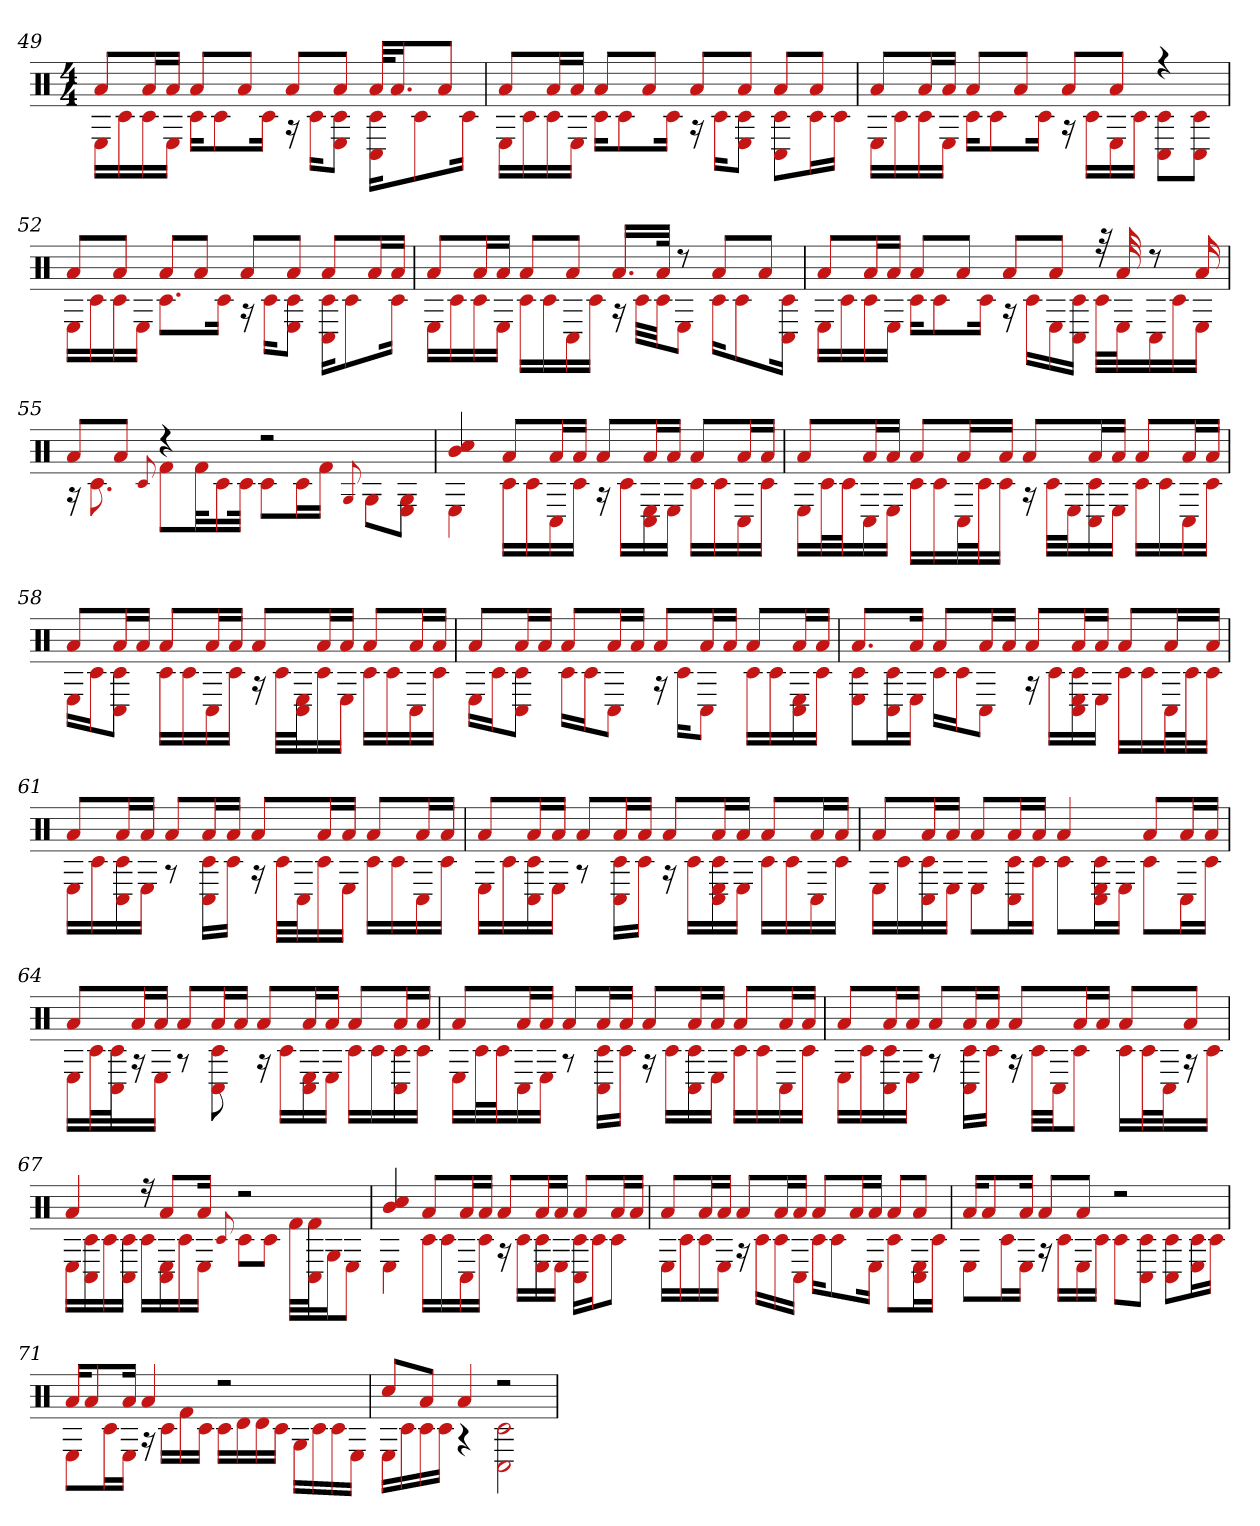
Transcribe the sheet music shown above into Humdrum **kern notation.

**kern
*part1
*staff1
*clefX
*k[]
*M4/4
=49
*^
8aL	16ELL
.	16c#
16aL	16c#
16aJJ	16EJJ
8aL	16c#KL
.	8c#
8aJ	.
.	16c#Jk
8aL	16r
.	16c#KL
8aJ	8c# 8EJ
32aKLL	16C# 16c#KL
16.aJ	.
.	8c#
8aJ	.
.	16c#Jk
=50	=50
8aL	16ELL
.	16c#
16aL	16c#
16aJJ	16EJJ
8aL	16c#KL
.	8c#
8aJ	.
.	16c#Jk
8aL	16r
.	16c#KL
8aJ	8E 8c#J
8aL	8C# 8c#L
8aJ	16c#L
.	16c#JJ
=51	=51
8aL	16ELL
.	16c#
16aL	16c#
16aJJ	16EJJ
8aL	16c#KL
.	8c#
8aJ	.
.	16c#Jk
8aL	16r
.	16c#LL
8aJ	16E
.	16c#JJ
4r	8C# 8c#L
.	8C# 8c#J
=52	=52
8aL	16ELL
.	16c#
8aJ	16c#
.	16EJJ
8aL	8.c#L
8aJ	.
.	16c#Jk
8aL	16r
.	16c#KL
8aJ	8c# 8EJ
8aL	16C# 16c#KL
.	8c#
16aL	.
16aJJ	16c#Jk
=53	=53
8aL	16ELL
.	16c#
16aL	16c#
16aJJ	16EJJ
8aL	16c#LL
.	16c#
8aJ	16C#
.	16c#JJ
16.aLL	16r
.	32c#LLL
32aJJk	32c#JJ
8r	8EJ
8aL	16c#KL
.	8c#
8aJ	.
.	16c# 16C#Jk
=54	=54
8aL	16ELL
.	16c#
16aL	16c#
16aJJ	16EJJ
8aL	16c#KL
.	8c#
8aJ	.
.	16c#Jk
8aL	16r
.	16c#LL
8aJ	16E
.	16c# 16C#JJ
32r	32c#LLL
32a	32EJ
8r	16C#
.	16c#
16a	16EJJ
=55	=55
8aL	16r
.	8.c#
8aJ	.
.	8qqc#
4r	8f#L
.	32f#kL
.	16c#
.	32c#JJk
2r	8c#L
.	16c#L
.	16f#JJ
.	8qqG
.	8GL
.	8G 8EJ
=56	=56
4cc# 4b	4E
8aL	16c#LL
.	16c#
16aL	16C#
16aJJ	16c#JJ
8aL	16r
.	16c#LL
16aL	16C# 16E
16aJJ	16EJJ
8aL	16c#LL
.	16c#
16aL	16C#
16aJJ	16c#JJ
=57	=57
8aL	16ELL
.	32c#L
.	32c#J
16aL	16C#
16aJJ	16EJJ
8aL	16c#LL
.	16c#
16aL	32C#L
.	32c#J
16aJJ	16c#JJ
8aL	16r
.	32c#LLL
.	32EJ
16aL	16C# 16c#
16aJJ	16EJJ
8aL	16c#LL
.	16c#
16aL	16C#
16aJJ	16c#JJ
=58	=58
8aL	16ELL
.	16c#J
16aL	8c# 8C#J
16aJJ	.
8aL	16c#LL
.	16c#
16aL	16C#
16aJJ	16c#JJ
8aL	16r
.	32c#LLL
.	32C# 32EJ
16aL	16c#
16aJJ	16EJJ
8aL	16c#LL
.	16c#
16aL	16C#
16aJJ	16c#JJ
=59	=59
8aL	16ELL
.	16c#J
16aL	8C# 8c#J
16aJJ	.
8aL	16c#LL
.	16c#J
16aL	8C#J
16aJJ	.
8aL	16r
.	16c#KL
16aL	8C#J
16aJJ	.
8aL	16c#LL
.	16c#
16aL	16C# 16E
16aJJ	16c#JJ
=60	=60
8.aL	8c# 8EL
.	16c# 16C#L
16aJk	16EJJ
8aL	16c#LL
.	16c#J
16aL	8C#J
16aJJ	.
8aL	16r
.	16c#LL
16aL	16c# 16E 16C#
16aJJ	16EJJ
8aL	16c#LL
.	16c#
16aL	32C#L
.	32c#J
16aJJ	16c#JJ
=61	=61
8aL	16ELL
.	16c#
16aL	16C# 16c#
16aJJ	16EJJ
8aL	8r
16aL	16C# 16c#LL
16aJJ	16c#JJ
8aL	16r
.	32c#LLL
.	32C#J
16aL	16c#
16aJJ	16EJJ
8aL	16c#LL
.	16c#
16aL	16C#
16aJJ	16c#JJ
=62	=62
8aL	16ELL
.	16c#
16aL	16c# 16C#
16aJJ	16EJJ
8aL	8r
16aL	16C# 16c#LL
16aJJ	16c#JJ
8aL	16r
.	16c#LL
16aL	16C# 16c# 16E
16aJJ	16EJJ
8aL	16c#LL
.	16c#
16aL	16C#
16aJJ	16c#JJ
=63	=63
8aL	16ELL
.	16c#
16aL	16c# 16C#
16aJJ	16EJJ
8aL	8EL
16aL	16C# 16c#L
16aJJ	16c#JJ
4a	8c#L
.	16c# 16C# 16EL
.	16EJJ
8aL	8c#L
16aL	16C#L
16aJJ	16c#JJ
=64	=64
8aL	16ELL
.	32c#L
.	32c# 32C#J
16aL	16r
16aJJ	16EJJ
8aL	8r
16aL	8c# 8C#
16aJJ	.
8aL	16r
.	16c#LL
16aL	16C# 16E
16aJJ	16EJJ
8aL	16c#LL
.	16c#
16aL	16C# 16c#
16aJJ	16c#JJ
=65	=65
8aL	16ELL
.	32c#L
.	32c#J
16aL	16C#
16aJJ	16EJJ
8aL	8r
16aL	16c# 16C#LL
16aJJ	16c#JJ
8aL	16r
.	16c#LL
16aL	16C# 16c#
16aJJ	16EJJ
8aL	16c#LL
.	16c#
16aL	16C#
16aJJ	16c#JJ
=66	=66
8aL	16ELL
.	16c#
16aL	16c# 16C#
16aJJ	16EJJ
8aL	8r
16aL	16C# 16c#LL
16aJJ	16c#JJ
8aL	16r
.	32c#LLL
.	32C#JJ
16aL	8c#J
16aJJ	.
8aL	16c#LL
.	32c#L
.	32C#J
8aJ	16r
.	16c#JJ
=67	=67
4a	16ELL
.	16c# 16C#
.	16c#
.	16c# 16C#JJ
16r	16c#LL
8aL	16E 16C#
.	16c#
16aJk	16EJJ
.	8qqc#
2r	8c#L
.	8c#J
.	32f#LLL
.	32f# 32C#J
.	16GJ
.	8EJ
=68	=68
4cc# 4b	4E
8aL	16c#LL
.	16c#
16aL	16C#
16aJJ	16c#JJ
8aL	16r
.	16c#LL
16aL	16E 16c#
16aJJ	16EJJ
8aL	16c# 16C#LL
.	16c#J
16aL	8c#J
16aJJ	.
=69	=69
8aL	16ELL
.	16c#
16aL	16c#
16aJJ	16EJJ
8aL	16r
.	16c#LL
16aL	16c#
16aJJ	16C#JJ
8aL	16c#KL
.	8c#
16aL	.
16aJJ	16EJk
8aL	8c#L
8aJ	16C# 16EL
.	16c#JJ
=70	=70
16aKL	8EL
8a	.
.	16c#L
16aJk	16EJJ
8aL	16r
.	16c#LL
8aJ	16E
.	16c#JJ
2r	8c#L
.	8C# 8c#J
.	8C# 8c#L
.	16E 16c#L
.	16c#JJ
=71	=71
16aKL	8EL
8a	.
.	16c#L
16aJk	16EJJ
4a	16r
.	16c#LL
.	16f#
.	16c#JJ
2r	16c#LL
.	16d
.	16d
.	16c#JJ
.	16GLL
.	16c#
.	16c#
.	16EJJ
=72	=72
8cc#L	16ELL
.	16c#
8aJ	16c#
.	16c#JJ
4a	4r
2r	2c# 2C#
*v	*v
=
*-
